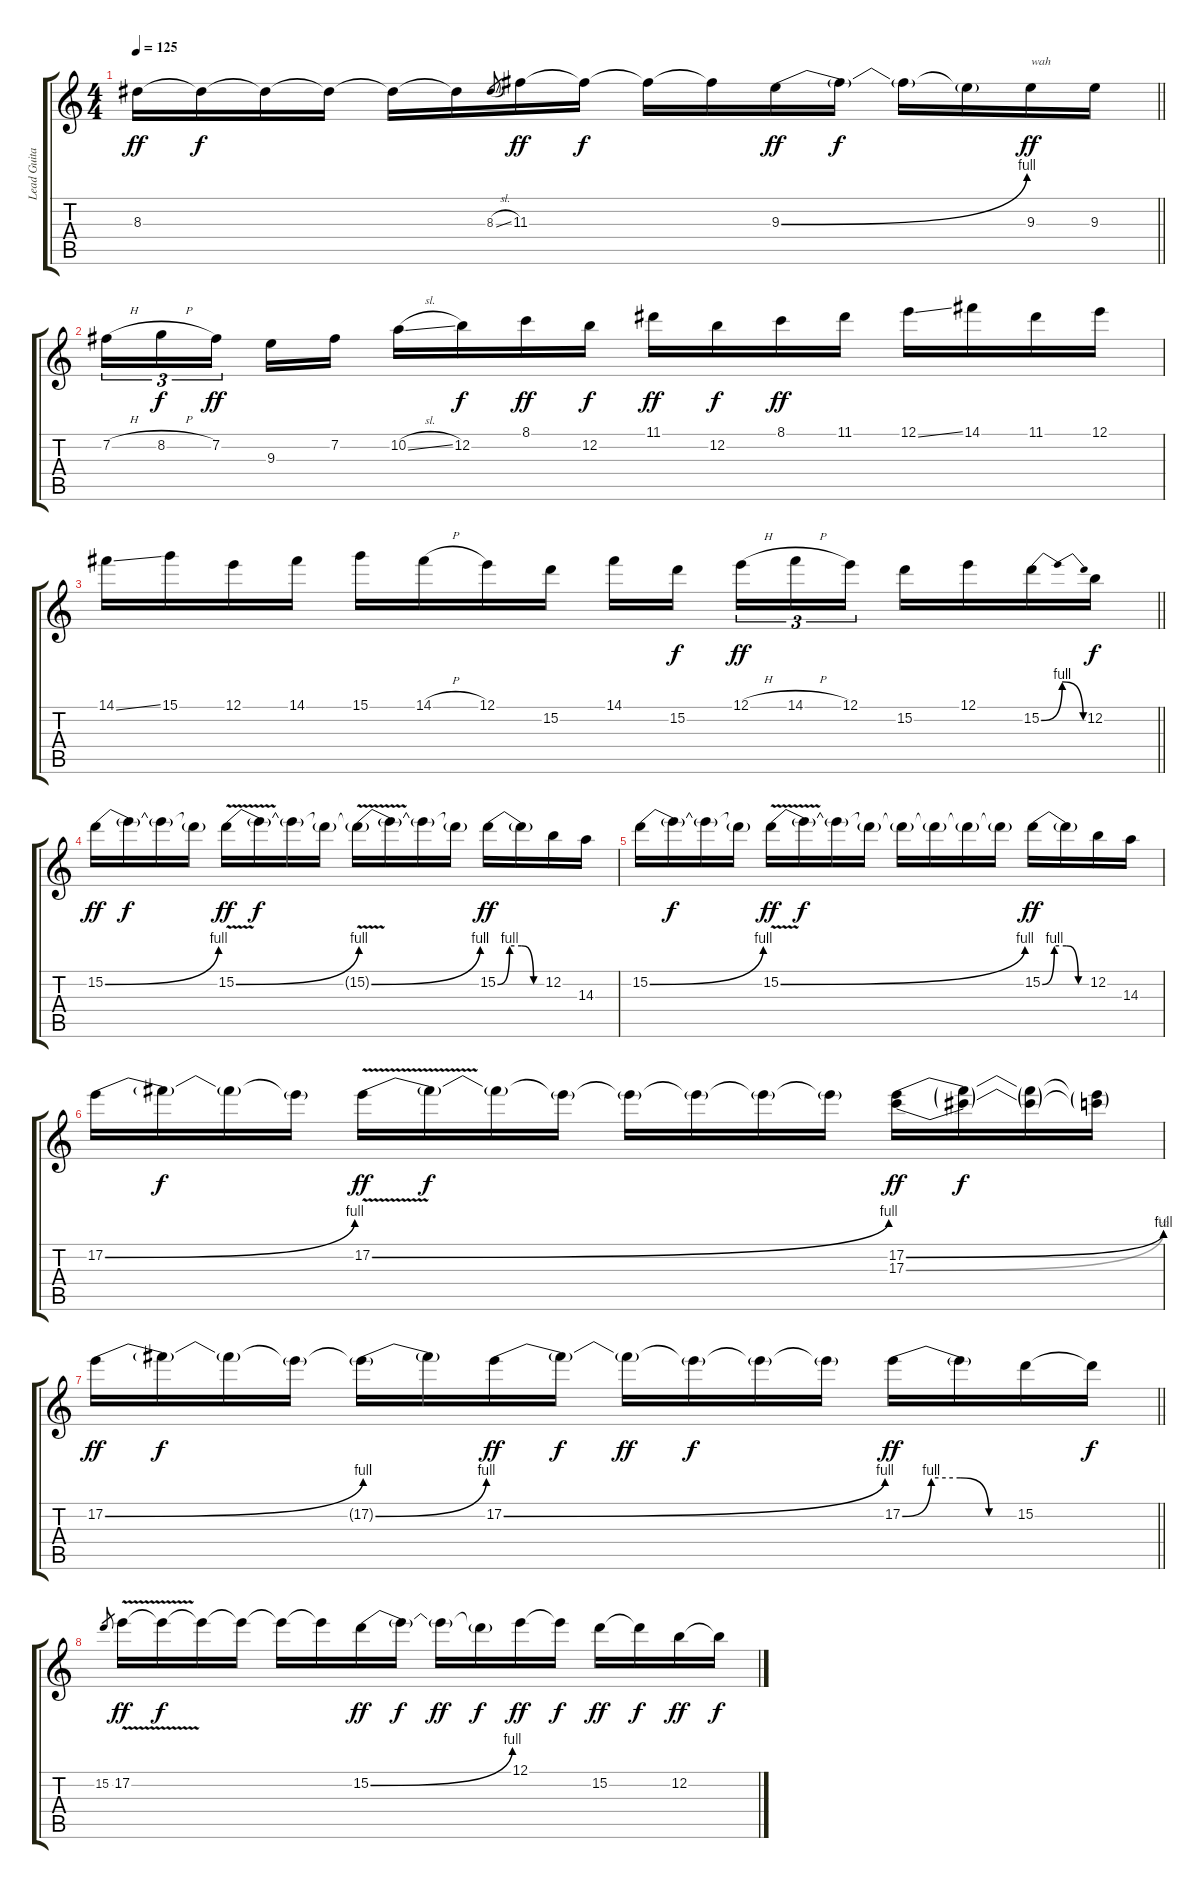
\track ("Lead Guitar" "Lead Guita") {instrument distortionguitar}
\staff {score tabs}
\tuning (E4 B3 G3 D3 A2 E2) {hide}
\ts (4 4)
\tempo 125
\clef g2
\barLineRight lightlight
\ks c
8.3.16{dy ff} 8.3{t}.16{dy f} 8.3{t}.16 8.3{t}.16 8.3{t}.16 8.3{t}.16 8.3{sl}.8{gr} 11.3.16{dy ff} 11.3{t}.16{dy f} 11.3{t}.16 11.3{t}.16 9.3{be (bend 0 0 60 4)}.16{dy ff} 9.3{t}.16{dy f} 9.3{t}.16 9.3{t}.16 9.3.16{txt "wah" dy ff} 9.3.16 |
7.2{h}.16{tu (3 2)} 8.2{h}.16{tu (3 2) dy f} 7.2.16{tu (3 2) dy ff beam splitsecondary} 9.3.16 7.2.16 10.2{sl}.16 12.2.16{dy f} 8.1.16{dy ff} 12.2.16{dy f} 11.1.16{dy ff} 12.2.16{dy f} 8.1.16{dy ff} 11.1.16 12.1{ss}.16 14.1.16 11.1.16 12.1.16 |
\barLineRight lightlight
14.1{ss}.16 15.1.16 12.1.16 14.1.16 15.1.16 14.1{h}.16 12.1.16 15.2.16 14.1.16 15.2.16{dy f beam splitsecondary} 12.1{h}.16{tu (3 2) dy ff} 14.1{h}.16{tu (3 2)} 12.1.16{tu (3 2)} 15.2.16 12.1.16 15.2{be (bendrelease 0 0 30 4 45 4 60 0)}.16 12.2.16{dy f} |
15.2{be (bend 0 0 60 4)}.16{dy ff} 15.2{t}.16{dy f} 15.2{t}.16 15.2{t}.16 15.2{be (bend 0 0 60 4) v}.16{dy ff} 15.2{t}.16{dy f} 15.2{t}.16 15.2{t}.16 15.2{be (bend 0 0 60 4) v t}.16 15.2{t}.16 15.2{t}.16 15.2{t}.16 15.2{be (custom 0 0 15 4 30 4 45 0 60 0)}.16{dy ff} 15.2{t}.16 12.2.16 14.3.16 |
15.2{be (bend 0 0 60 4)}.16 15.2{t}.16{dy f} 15.2{t}.16 15.2{t}.16 15.2{be (bend 0 0 60 4) v}.16{dy ff} 15.2{t}.16{dy f} 15.2{t}.16 15.2{t}.16 15.2{t}.16 15.2{t}.16 15.2{t}.16 15.2{t}.16 15.2{be (custom 0 0 15 4 30 4 45 0 60 0)}.16{dy ff} 15.2{t}.16 12.2.16 14.3.16 |
17.2{be (bend 0 0 60 4)}.16 17.2{t}.16{dy f} 17.2{t}.16 17.2{t}.16 17.2{be (bend 0 0 60 4) v}.16{dy ff} 17.2{t}.16{dy f} 17.2{t}.16 17.2{t}.16 17.2{t}.16 17.2{t}.16 17.2{t}.16 17.2{t}.16 (17.2{be (bend 0 0 60 4)} 17.3{be (bend 0 0 60 2)}).16{dy ff} (17.2{t} 17.3{t}).16{dy f} (17.2{t} 17.3{t}).16 (17.2{t} 17.3{t}).16 |
\barLineRight lightlight
17.2{be (bend 0 0 60 4)}.16{dy ff} 17.2{t}.16{dy f} 17.2{t}.16 17.2{t}.16 17.2{be (bend 0 0 60 4) t}.16 17.2{t}.16 17.2{be (bend 0 0 60 4)}.16{dy ff} 17.2{t}.16{dy f} 17.2{t}.16{dy ff} 17.2{t}.16{dy f} 17.2{t}.16 17.2{t}.16 17.2{be (custom 0 0 15 4 30 4 45 0 60 0)}.16{dy ff} 17.2{t}.16 15.2.16 15.2{t}.16{dy f} |
15.2.8{gr} 17.2{v}.16{dy ff} 17.2{t}.16{dy f} 17.2{t}.16 17.2{t}.16 17.2{t}.16 17.2{t}.16 15.2{be (bend 0 0 60 4)}.16{dy ff} 15.2{t}.16{dy f} 15.2{t}.16{dy ff} 15.2{t}.16{dy f} 12.1.16{dy ff} 12.1{t}.16{dy f} 15.2.16{dy ff} 15.2{t}.16{dy f} 12.2.16{dy ff} 12.2{t}.16{dy f}
